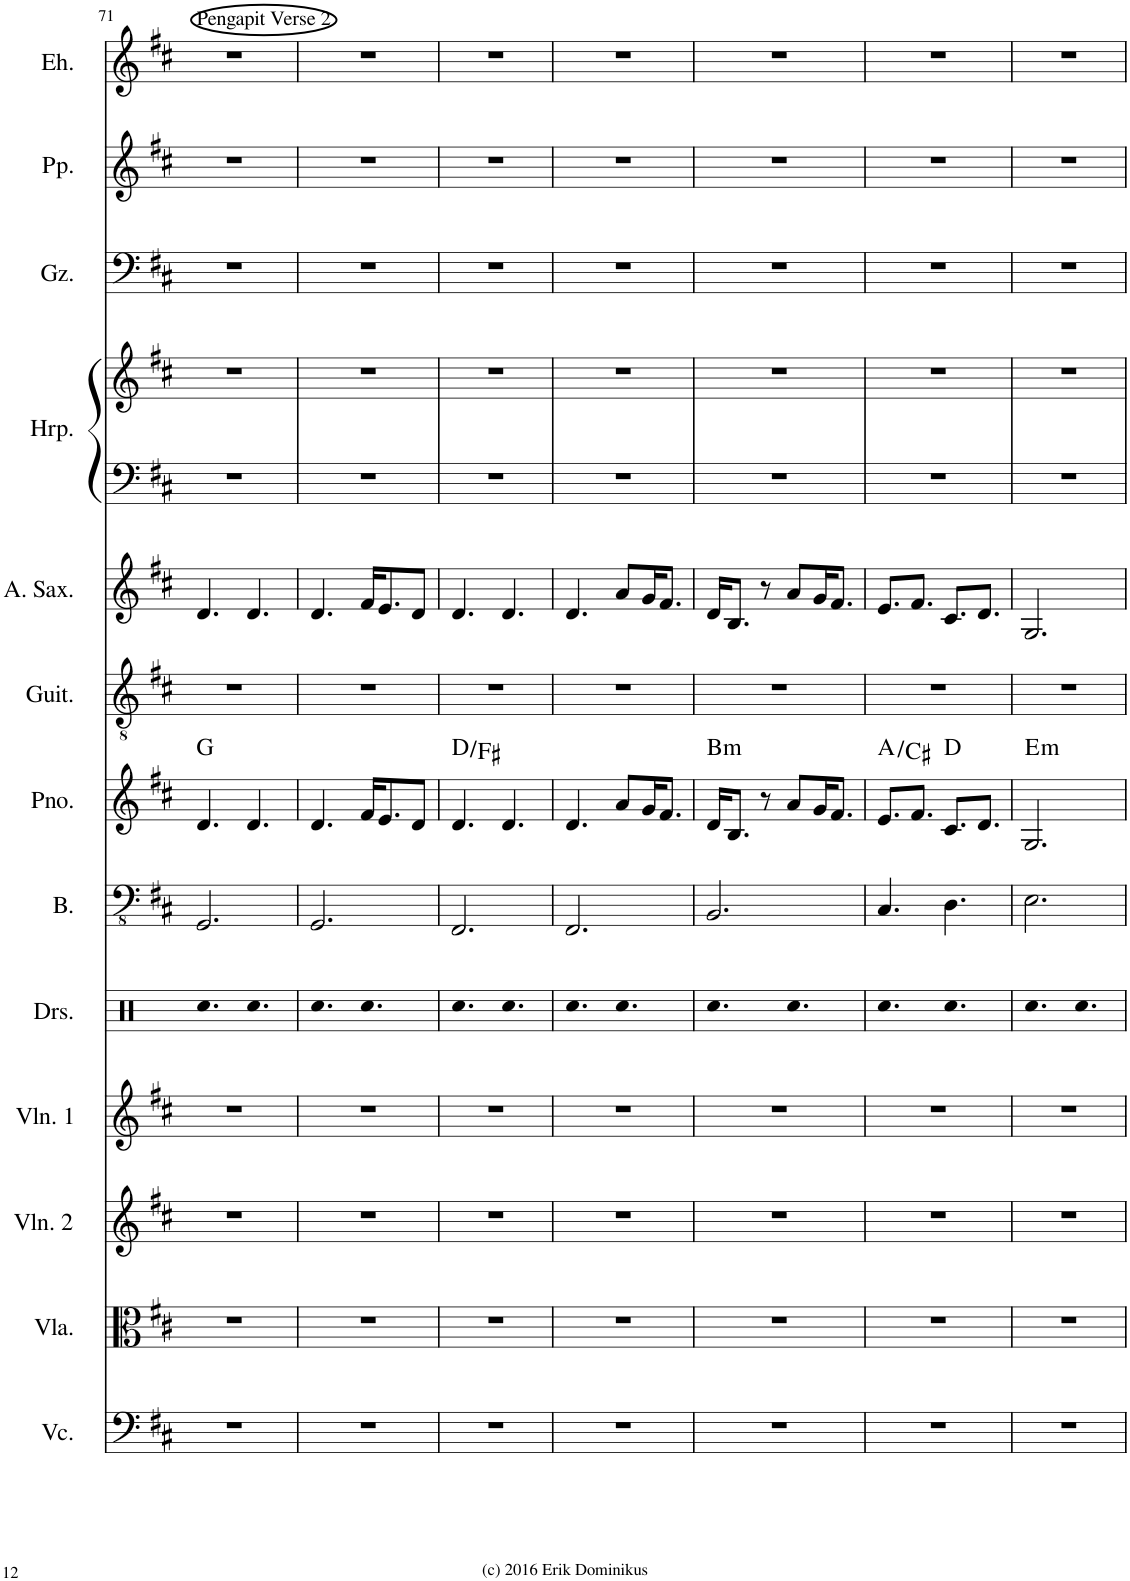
**kern	**kern	**kern	**kern	**kern	**kern	**kern	**harte	**kern	**kern	**kern	**kern	**kern	**kern	**kern
*part13	*part12	*part11	*part10	*part9	*part8	*part7	*part7	*part6	*part5	*part4	*part4	*part3	*part2	*part1
*staff14	*staff13	*staff12	*staff11	*staff10	*staff9	*staff8	*	*staff7	*staff6	*staff5	*staff4	*staff3	*staff2	*staff1
*I"Violoncello	*I"Viola	*I"Violin 2	*I"Violin 1	*I"Drumset	*I"Bass	*I"Piano	*	*I"Acoustic Guitar	*I"Alto Saxophone	*I"Harp	*	*I"Gu zheng	*I"Pi pa	*I"Er hu
*I'Vc.	*I'Vla.	*I'Vln. 2	*I'Vln. 1	*I'Drs.	*I'B.	*I'Pno.	*	*I'Guit.	*I'A. Sax.	*I'Hrp.	*	*I'Gz.	*I'Pp.	*I'Eh.
!!LO:PB:g=z
*clefF4	*clefC3	*clefG2	*clefG2	*clefX	*clefFv4	*clefG2	*	*clefGv2	*clefG2	*clefF4	*clefG2	*clefF4	*clefG2	*clefG2
*	*	*	*	*	*	*	*	*	*ITrd5c9	*	*	*	*	*
*k[f#c#]	*k[f#c#]	*k[f#c#]	*k[f#c#]	*k[]	*k[f#c#]	*k[f#c#]	*	*k[f#c#]	*k[f#c#]	*k[f#c#]	*k[f#c#]	*k[f#c#]	*k[f#c#]	*k[f#c#]
*M6/8	*M6/8	*M6/8	*M6/8	*M6/8	*M6/8	*M6/8	*	*M6/8	*M6/8	*M6/8	*M6/8	*M6/8	*M6/8	*M6/8
=71	=71	=71	=71	=71	=71	=71	=71	=71	=71	=71	=71	=71	=71	=71
!	!	!	!	!	!	!	!	!	!	!	!	!	!	!LO:TX:a:t=Pengapit Verse 2
2.r	2.r	2.r	2.r	4.Rcc	2.GGG/	4.d/	G:maj	2.r	4.d/	2.r	2.r	2.r	2.r	2.r
.	.	.	.	4.Rcc	.	4.d/	.	.	4.d/	.	.	.	.	.
=72	=72	=72	=72	=72	=72	=72	=72	=72	=72	=72	=72	=72	=72	=72
2.r	2.r	2.r	2.r	4.Rcc	2.GGG/	4.d/	.	2.r	4.d/	2.r	2.r	2.r	2.r	2.r
.	.	.	.	4.Rcc	.	16f#/KL	.	.	16f#/KL	.	.	.	.	.
.	.	.	.	.	.	8.e/	.	.	8.e/	.	.	.	.	.
.	.	.	.	.	.	8d/J	.	.	8d/J	.	.	.	.	.
=73	=73	=73	=73	=73	=73	=73	=73	=73	=73	=73	=73	=73	=73	=73
2.r	2.r	2.r	2.r	4.Rcc	2.FFF#/	4.d/	D:maj/3	2.r	4.d/	2.r	2.r	2.r	2.r	2.r
.	.	.	.	4.Rcc	.	4.d/	.	.	4.d/	.	.	.	.	.
=74	=74	=74	=74	=74	=74	=74	=74	=74	=74	=74	=74	=74	=74	=74
2.r	2.r	2.r	2.r	4.Rcc	2.FFF#/	4.d/	.	2.r	4.d/	2.r	2.r	2.r	2.r	2.r
.	.	.	.	4.Rcc	.	8a/L	.	.	8a/L	.	.	.	.	.
.	.	.	.	.	.	16g/K	.	.	16g/K	.	.	.	.	.
.	.	.	.	.	.	8.f#/J	.	.	8.f#/J	.	.	.	.	.
=75	=75	=75	=75	=75	=75	=75	=75	=75	=75	=75	=75	=75	=75	=75
!	!	!	!	!	!	!	!LO:H:kt=m	!	!	!	!	!	!	!
2.r	2.r	2.r	2.r	4.Rcc	2.BBB/	16d/KL	B:min	2.r	16d/KL	2.r	2.r	2.r	2.r	2.r
.	.	.	.	.	.	8.B/J	.	.	8.B/J	.	.	.	.	.
.	.	.	.	.	.	8r	.	.	8r	.	.	.	.	.
.	.	.	.	4.Rcc	.	8a/L	.	.	8a/L	.	.	.	.	.
.	.	.	.	.	.	16g/K	.	.	16g/K	.	.	.	.	.
.	.	.	.	.	.	8.f#/J	.	.	8.f#/J	.	.	.	.	.
=76	=76	=76	=76	=76	=76	=76	=76	=76	=76	=76	=76	=76	=76	=76
2.r	2.r	2.r	2.r	4.Rcc	4.CC#/	8.e/L	A:maj/3	2.r	8.e/L	2.r	2.r	2.r	2.r	2.r
.	.	.	.	.	.	8.f#/J	.	.	8.f#/J	.	.	.	.	.
.	.	.	.	4.Rcc	4.DD\	8.c#/L	D:maj	.	8.c#/L	.	.	.	.	.
.	.	.	.	.	.	8.d/J	.	.	8.d/J	.	.	.	.	.
=77	=77	=77	=77	=77	=77	=77	=77	=77	=77	=77	=77	=77	=77	=77
!	!	!	!	!	!	!	!LO:H:kt=m	!	!	!	!	!	!	!
2.r	2.r	2.r	2.r	4.Rcc	2.EE\	2.G/	E:min	2.r	2.G/	2.r	2.r	2.r	2.r	2.r
.	.	.	.	4.Rcc	.	.	.	.	.	.	.	.	.	.
=	=	=	=	=	=	=	=	=	=	=	=	=	=	=
*-	*-	*-	*-	*-	*-	*-	*-	*-	*-	*-	*-	*-	*-	*-
